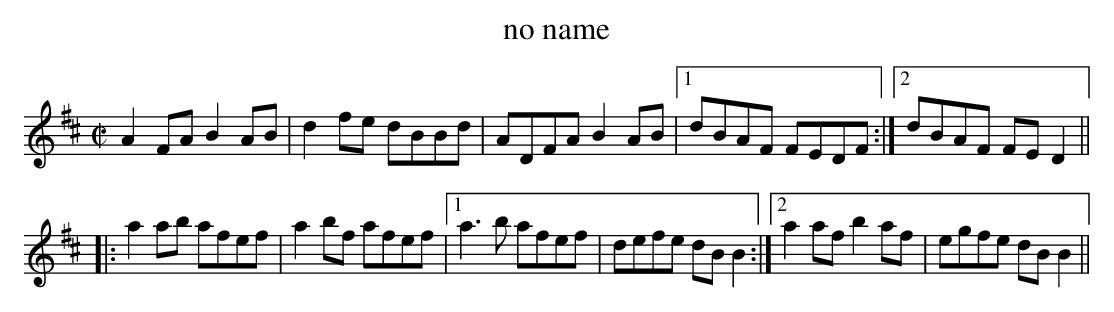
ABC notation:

X:1
T:no name
M:C|
K:D
A2FA B2AB|d2fe dBBd|ADFA B2AB|1 dBAF FEDF:|2 dBAF FED2||
|:a2ab afef|a2bf afef|1 a3b afef|defe dBB2:|2 a2af b2af|egfe dBB2||
